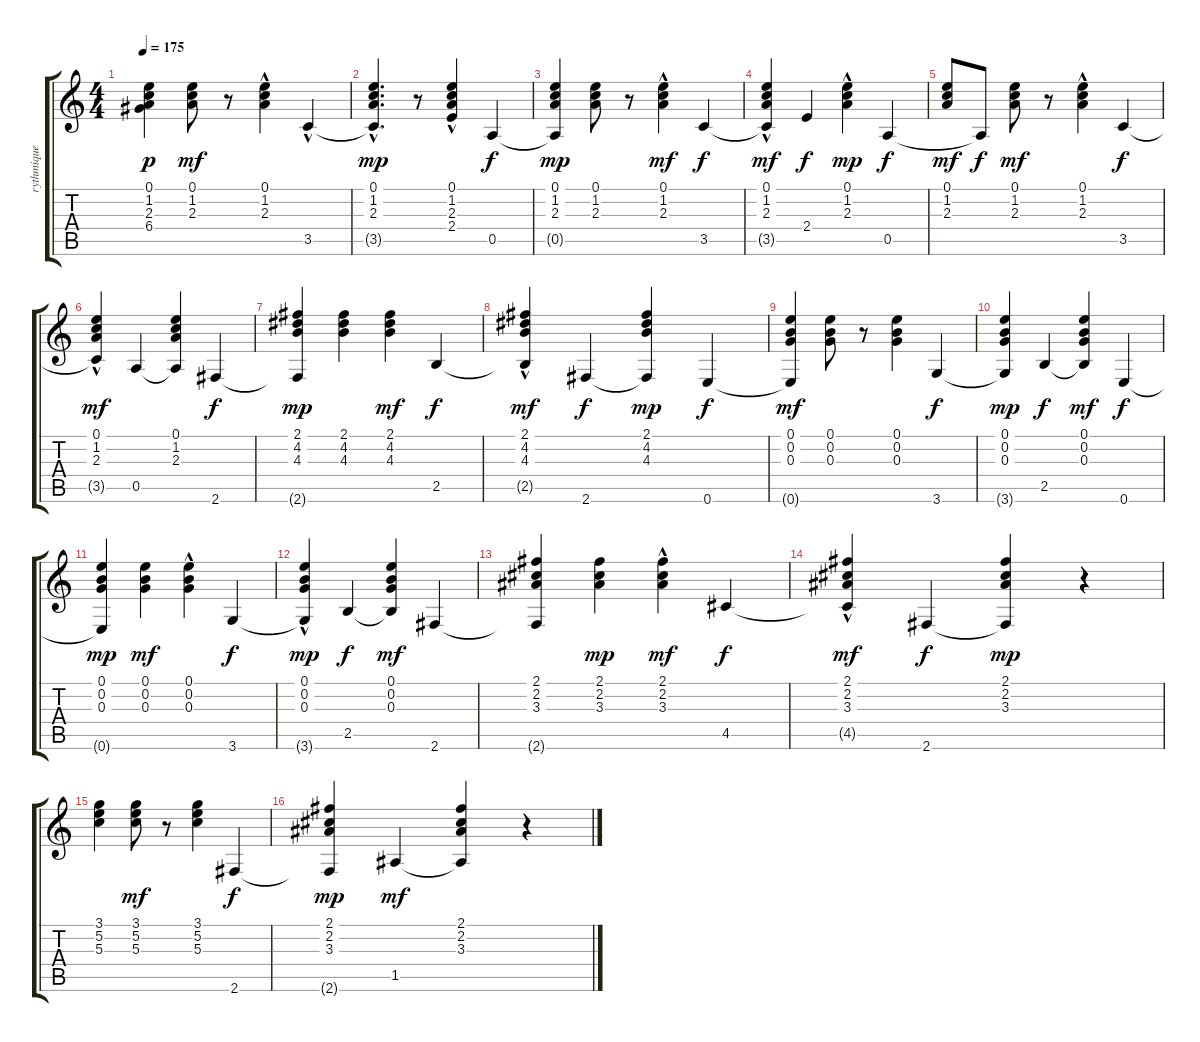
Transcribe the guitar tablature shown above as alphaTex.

\track ("rythmique" "rythmique") {instrument acousticguitarnylon}
\staff {score tabs}
\tuning (E4 B3 G3 D3 A2 E2) {hide}
\ts (4 4)
\tempo 175
\clef g2
\ks c
(0.1 1.2 2.3 6.4{t}).4{dy p} (0.1 1.2 2.3).8{dy mf} r.8 (0.1{hac} 1.2{hac} 2.3{hac}).4 3.5{hac}.4 |
(0.1{hac} 1.2{hac} 2.3{hac} 3.5{hac t}).4{d dy mp} r.8 (0.1{hac} 1.2{hac} 2.3{hac} 2.4).4 0.5.4{dy f} |
(0.1 1.2 2.3 0.5{t}).4{dy mp} (0.1 1.2 2.3).8 r.8 (0.1 1.2{hac} 2.3{hac}).4{dy mf} 3.5.4{dy f} |
(0.1 1.2{hac} 2.3{hac} 3.5{t}).4{dy mf} 2.4.4{dy f} (0.1{hac} 1.2{hac} 2.3).4{dy mp} 0.5.4{dy f} |
(0.1 1.2 2.3).8{dy mf} 0.5{t}.8{dy f} (0.1 1.2 2.3).8{dy mf} r.8 (0.1{hac} 1.2{hac} 2.3).4 3.5.4{dy f} |
(0.1{hac} 1.2{hac} 2.3{hac} 3.5{t}).4{dy mf} 0.5.4 (0.1 1.2 2.3 0.5{t}).4 2.6.4{dy f} |
(2.1 4.2 4.3 2.6{t}).4{dy mp} (2.1 4.2 4.3).4 (2.1 4.2 4.3).4{dy mf} 2.5.4{dy f} |
(2.1{hac} 4.2{hac} 4.3{hac} 2.5{t}).4{dy mf} 2.6.4{dy f} (2.1 4.2 4.3 2.6{t}).4{dy mp} 0.6.4{dy f} |
(0.1 0.2 0.3 0.6{t}).4{dy mf} (0.1 0.2 0.3).8 r.8 (0.1 0.2 0.3).4 3.6.4{dy f} |
(0.1 0.2 0.3 3.6{t}).4{dy mp} 2.5.4{dy f} (0.1 0.2 0.3 2.5{t}).4{dy mf} 0.6.4{dy f} |
(0.1 0.2 0.3 0.6{t}).4{dy mp} (0.1 0.2 0.3).4{dy mf} (0.1{hac} 0.2{hac} 0.3{hac}).4 3.6.4{dy f} |
(0.1 0.2{hac} 0.3{hac} 3.6{t}).4{dy mp} 2.5.4{dy f} (0.1 0.2 0.3 2.5{t}).4{dy mf} 2.6.4 |
(2.1 2.2 3.3 2.6{t}).4 (2.1 2.2 3.3).4{dy mp} (2.1 2.2{hac} 3.3).4{dy mf} 4.5.4{dy f} |
(2.1{hac} 2.2{hac} 3.3{hac} 4.5{t}).4{dy mf} 2.6.4{dy f} (2.1 2.2 3.3 2.6{t}).4{dy mp} r.4 |
(3.1 5.2 5.3).4 (3.1 5.2 5.3).8{dy mf} r.8 (3.1 5.2 5.3).4 2.6.4{dy f} |
(2.1 2.2 3.3 2.6{t}).4{dy mp} 1.5.4{dy mf} (2.1 2.2 3.3 1.5{t}).4 r.4
